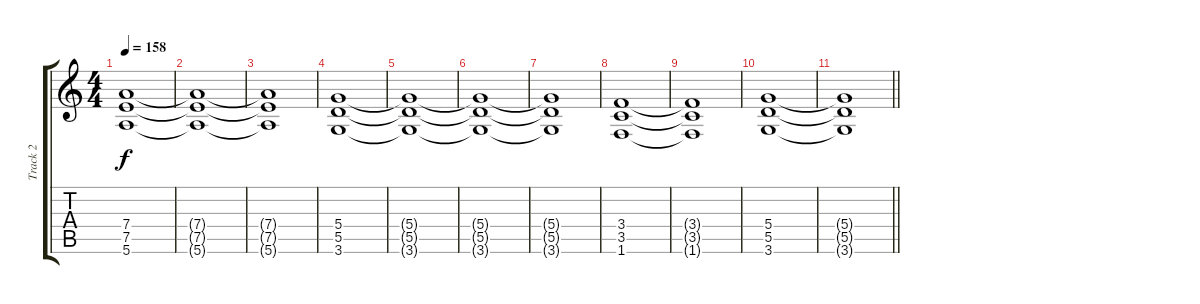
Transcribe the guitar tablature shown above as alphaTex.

\track ("Track 2" "Track 2") {instrument acousticguitarsteel}
\staff {score tabs}
\tuning (E4 B3 G3 D3 A2 E2) {hide}
\ts (4 4)
\tempo 158
\clef g2
\ks c
(7.4{t} 7.5{t} 5.6{t}).1{dy f} |
(7.4{t} 7.5{t} 5.6{t}).1 |
(7.4{t} 7.5{t} 5.6{t}).1 |
(5.4 5.5 3.6).1 |
(5.4{t} 5.5{t} 3.6{t}).1 |
(5.4{t} 5.5{t} 3.6{t}).1 |
(5.4{t} 5.5{t} 3.6{t}).1 |
(3.4 3.5 1.6).1 |
(3.4{t} 3.5{t} 1.6{t}).1 |
(5.4 5.5 3.6).1 |
\barLineRight lightlight
(5.4{t} 5.5{t} 3.6{t}).1
